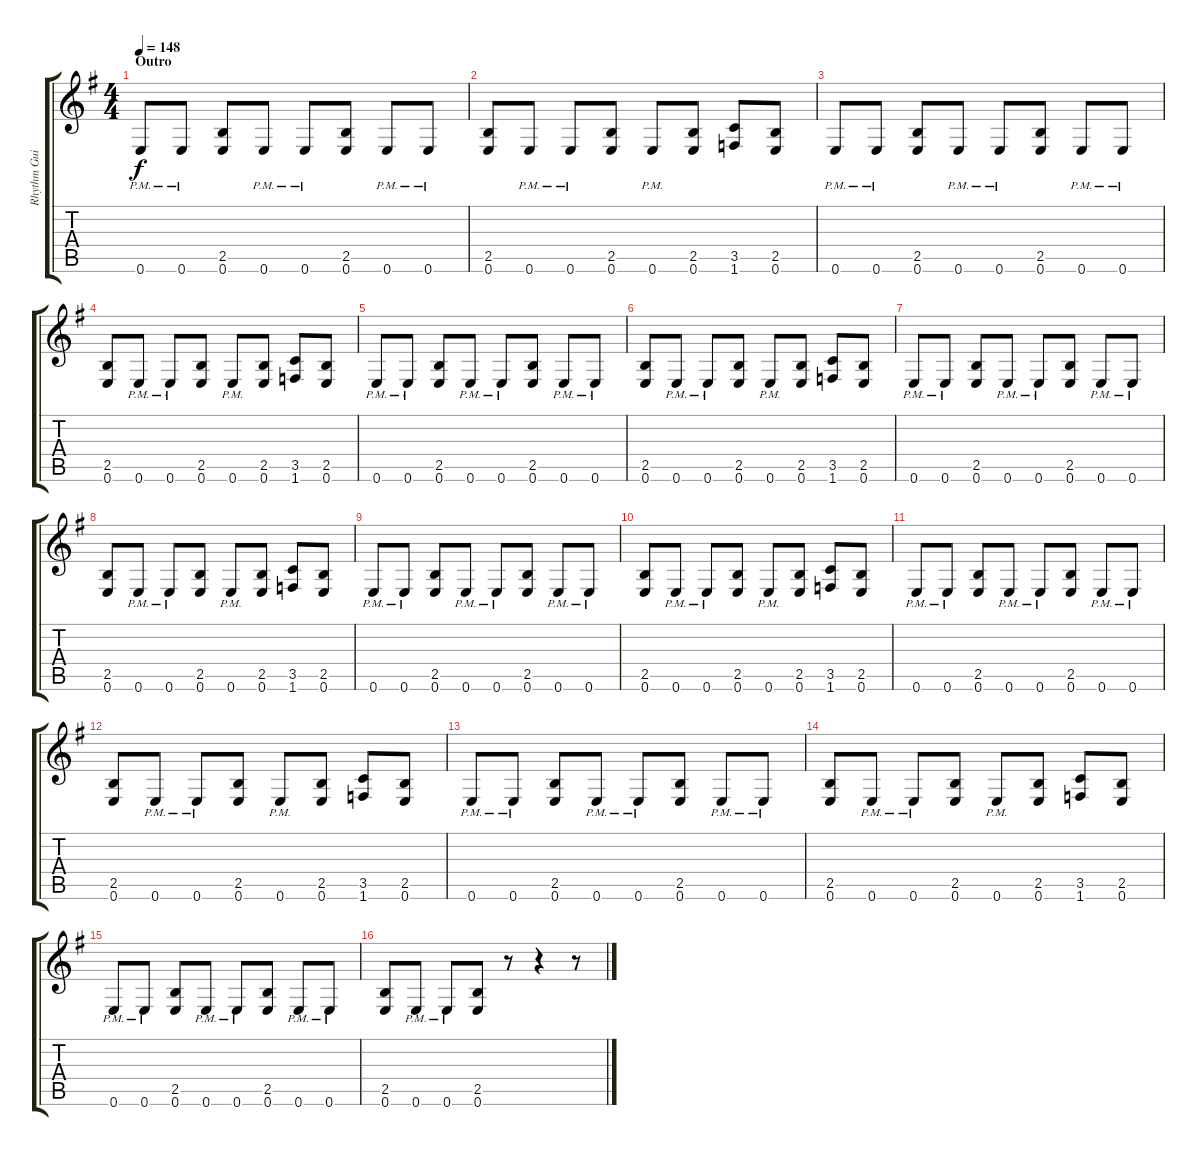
\track ("Rhythm Guitar" "Rhythm Gui") {instrument distortionguitar}
\staff {score tabs}
\tuning (E4 B3 G3 D3 A2 E2) {hide}
\ts (4 4)
\section ("" "Outro")
\tempo 148
\clef g2
\ks g
0.6{pm}.8{dy f} 0.6{pm}.8 (2.5 0.6).8 0.6{pm}.8 0.6{pm}.8 (2.5 0.6).8 0.6{pm}.8 0.6{pm}.8 |
(2.5 0.6).8 0.6{pm}.8 0.6{pm}.8 (2.5 0.6).8 0.6{pm}.8 (2.5 0.6).8 (3.5 1.6).8 (2.5 0.6).8 |
0.6{pm}.8 0.6{pm}.8 (2.5 0.6).8 0.6{pm}.8 0.6{pm}.8 (2.5 0.6).8 0.6{pm}.8 0.6{pm}.8 |
(2.5 0.6).8 0.6{pm}.8 0.6{pm}.8 (2.5 0.6).8 0.6{pm}.8 (2.5 0.6).8 (3.5 1.6).8 (2.5 0.6).8 |
0.6{pm}.8 0.6{pm}.8 (2.5 0.6).8 0.6{pm}.8 0.6{pm}.8 (2.5 0.6).8 0.6{pm}.8 0.6{pm}.8 |
(2.5 0.6).8 0.6{pm}.8 0.6{pm}.8 (2.5 0.6).8 0.6{pm}.8 (2.5 0.6).8 (3.5 1.6).8 (2.5 0.6).8 |
0.6{pm}.8 0.6{pm}.8 (2.5 0.6).8 0.6{pm}.8 0.6{pm}.8 (2.5 0.6).8 0.6{pm}.8 0.6{pm}.8 |
(2.5 0.6).8 0.6{pm}.8 0.6{pm}.8 (2.5 0.6).8 0.6{pm}.8 (2.5 0.6).8 (3.5 1.6).8 (2.5 0.6).8 |
0.6{pm}.8 0.6{pm}.8 (2.5 0.6).8 0.6{pm}.8 0.6{pm}.8 (2.5 0.6).8 0.6{pm}.8 0.6{pm}.8 |
(2.5 0.6).8 0.6{pm}.8 0.6{pm}.8 (2.5 0.6).8 0.6{pm}.8 (2.5 0.6).8 (3.5 1.6).8 (2.5 0.6).8 |
0.6{pm}.8 0.6{pm}.8 (2.5 0.6).8 0.6{pm}.8 0.6{pm}.8 (2.5 0.6).8 0.6{pm}.8 0.6{pm}.8 |
(2.5 0.6).8 0.6{pm}.8 0.6{pm}.8 (2.5 0.6).8 0.6{pm}.8 (2.5 0.6).8 (3.5 1.6).8 (2.5 0.6).8 |
0.6{pm}.8 0.6{pm}.8 (2.5 0.6).8 0.6{pm}.8 0.6{pm}.8 (2.5 0.6).8 0.6{pm}.8 0.6{pm}.8 |
(2.5 0.6).8 0.6{pm}.8 0.6{pm}.8 (2.5 0.6).8 0.6{pm}.8 (2.5 0.6).8 (3.5 1.6).8 (2.5 0.6).8 |
0.6{pm}.8 0.6{pm}.8 (2.5 0.6).8 0.6{pm}.8 0.6{pm}.8 (2.5 0.6).8 0.6{pm}.8 0.6{pm}.8 |
(2.5 0.6).8 0.6{pm}.8 0.6{pm}.8 (2.5 0.6).8 r.8 r.4 r.8
